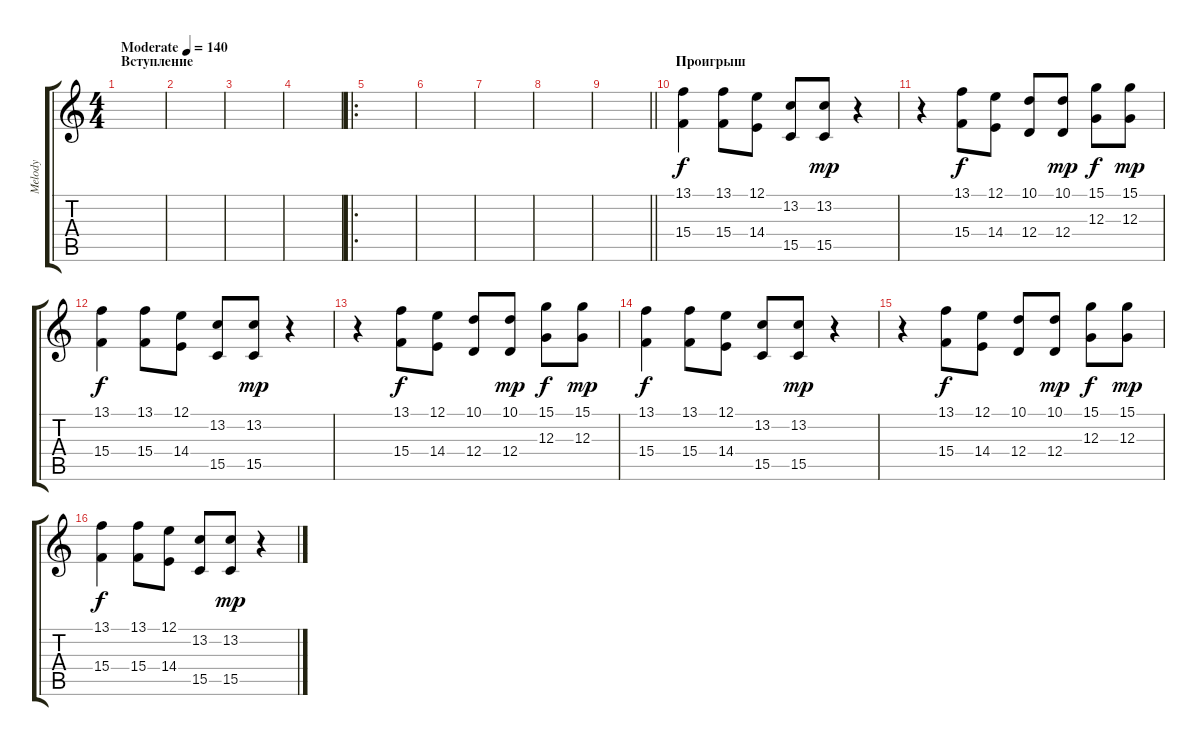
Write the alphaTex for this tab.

\track ("Melody" "Melody") {instrument fx4atmosphere}
\staff {score tabs}
\tuning (E4 B3 G3 D3 A2 E2) {hide}
\ts (4 4)
\section ("" "Вступление")
\tempo (140 "Moderate")
\clef g2
\ks c
|
|
|
|
\ro
|
|
|
|
\barLineRight lightlight
|
\section ("" "Проигрыш")
(13.1 15.4).4 (13.1 15.4).8 (12.1 14.4).8 (13.2 15.5).8 (13.2 15.5).8{dy mp} r.4 |
r.4 (13.1 15.4).8{dy f} (12.1 14.4).8 (10.1 12.4).8 (10.1 12.4).8{dy mp} (15.1 12.3).8{dy f} (15.1 12.3).8{dy mp} |
(13.1 15.4).4{dy f} (13.1 15.4).8 (12.1 14.4).8 (13.2 15.5).8 (13.2 15.5).8{dy mp} r.4 |
r.4 (13.1 15.4).8{dy f} (12.1 14.4).8 (10.1 12.4).8 (10.1 12.4).8{dy mp} (15.1 12.3).8{dy f} (15.1 12.3).8{dy mp} |
(13.1 15.4).4{dy f} (13.1 15.4).8 (12.1 14.4).8 (13.2 15.5).8 (13.2 15.5).8{dy mp} r.4 |
r.4 (13.1 15.4).8{dy f} (12.1 14.4).8 (10.1 12.4).8 (10.1 12.4).8{dy mp} (15.1 12.3).8{dy f} (15.1 12.3).8{dy mp} |
(13.1 15.4).4{dy f} (13.1 15.4).8 (12.1 14.4).8 (13.2 15.5).8 (13.2 15.5).8{dy mp} r.4
